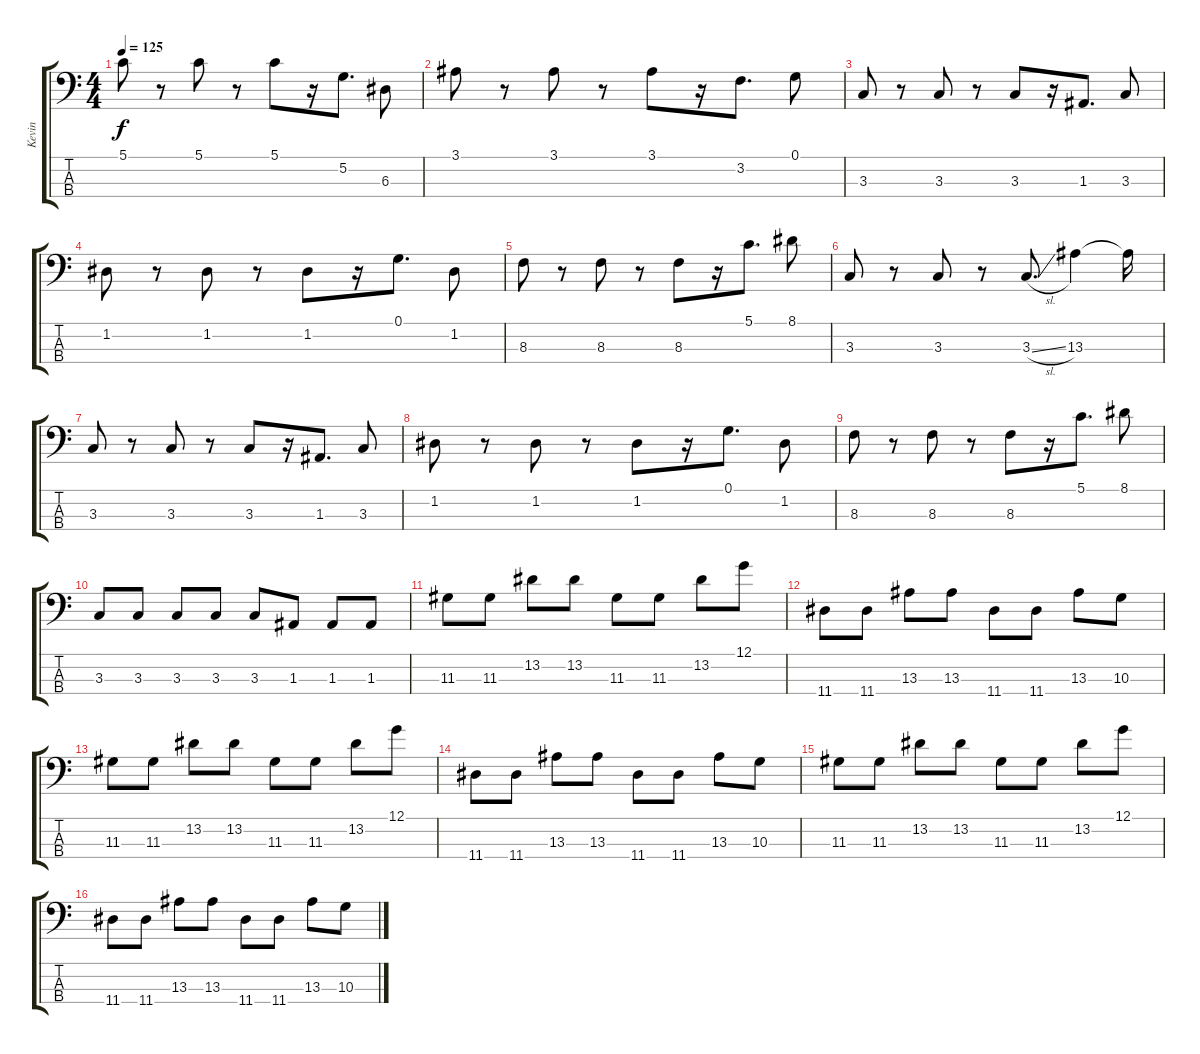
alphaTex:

\track ("Kevin" "Kevin") {instrument electricbassfinger}
\staff {score tabs}
\tuning (G2 D2 A1 E1) {hide}
\ts (4 4)
\tempo 125
\clef f4
\ks c
5.1.8{dy f} r.8 5.1.8 r.8 5.1.8 r.16 5.2.8{d} 6.3.8 |
3.1.8 r.8 3.1.8 r.8 3.1.8 r.16 3.2.8{d} 0.1.8 |
3.3.8 r.8 3.3.8 r.8 3.3.8 r.16 1.3.8{d} 3.3.8 |
1.2.8 r.8 1.2.8 r.8 1.2.8 r.16 0.1.8{d} 1.2.8 |
8.3.8 r.8 8.3.8 r.8 8.3.8 r.16 5.1.8{d} 8.1.8 |
3.3.8 r.8 3.3.8 r.8 3.3{sl}.8{d} 13.3.4 13.3{t}.16 |
3.3.8 r.8 3.3.8 r.8 3.3.8 r.16 1.3.8{d} 3.3.8 |
1.2.8 r.8 1.2.8 r.8 1.2.8 r.16 0.1.8{d} 1.2.8 |
8.3.8 r.8 8.3.8 r.8 8.3.8 r.16 5.1.8{d} 8.1.8 |
3.3.8 3.3.8 3.3.8 3.3.8 3.3.8 1.3.8 1.3.8 1.3.8 |
11.3.8 11.3.8 13.2.8 13.2.8 11.3.8 11.3.8 13.2.8 12.1.8 |
11.4.8 11.4.8 13.3.8 13.3.8 11.4.8 11.4.8 13.3.8 10.3.8 |
11.3.8 11.3.8 13.2.8 13.2.8 11.3.8 11.3.8 13.2.8 12.1.8 |
11.4.8 11.4.8 13.3.8 13.3.8 11.4.8 11.4.8 13.3.8 10.3.8 |
11.3.8 11.3.8 13.2.8 13.2.8 11.3.8 11.3.8 13.2.8 12.1.8 |
11.4.8 11.4.8 13.3.8 13.3.8 11.4.8 11.4.8 13.3.8 10.3.8
